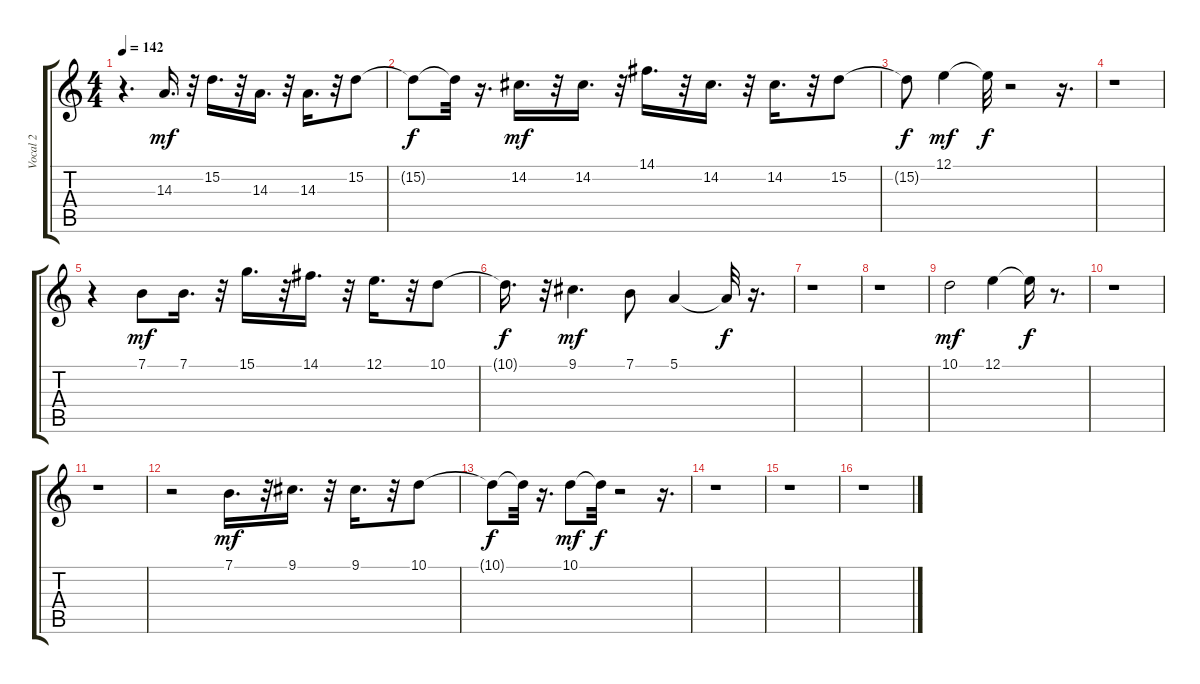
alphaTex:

\track ("Vocal 2" "Vocal 2") {instrument synthvoice}
\staff {score tabs}
\tuning (E4 B3 G3 D3 A2 E2) {hide}
\ts (4 4)
\tempo 142
\clef g2
\ks c
r.4{d dy mf} 14.3.16{d} r.32 15.2.16{d} r.32 14.3.16{d} r.32 14.3.16{d} r.32 15.2.8 |
15.2{t}.8{dy f} 15.2{t}.32 r.16{d} 14.2.16{d dy mf} r.32 14.2.16{d} r.32 14.1.16{d} r.32 14.2.16{d} r.32 14.2.16{d} r.32 15.2.8 |
15.2{t}.8{dy f} 12.1.4{dy mf} 12.1{t}.32{dy f} r.2 r.16{d} |
r.1 |
r.4 7.1.8{dy mf} 7.1.16{d} r.32 15.1.16{d} r.32 14.1.16{d} r.32 12.1.16{d} r.32 10.1.8 |
10.1{t}.16{d dy f} r.32 9.1.4{d dy mf} 7.1.8 5.1.4 5.1{t}.32{dy f} r.16{d} |
r.1 |
r.1 |
10.1.2{dy mf} 12.1.4 12.1{t}.16{dy f} r.8{d} |
r.1 |
r.1 |
r.2 7.1.16{d dy mf} r.32 9.1.16{d} r.32 9.1.16{d} r.32 10.1.8 |
10.1{t}.8{dy f} 10.1{t}.32 r.16{d} 10.1.8{dy mf} 10.1{t}.32{dy f} r.2 r.16{d} |
r.1 |
r.1 |
r.1
